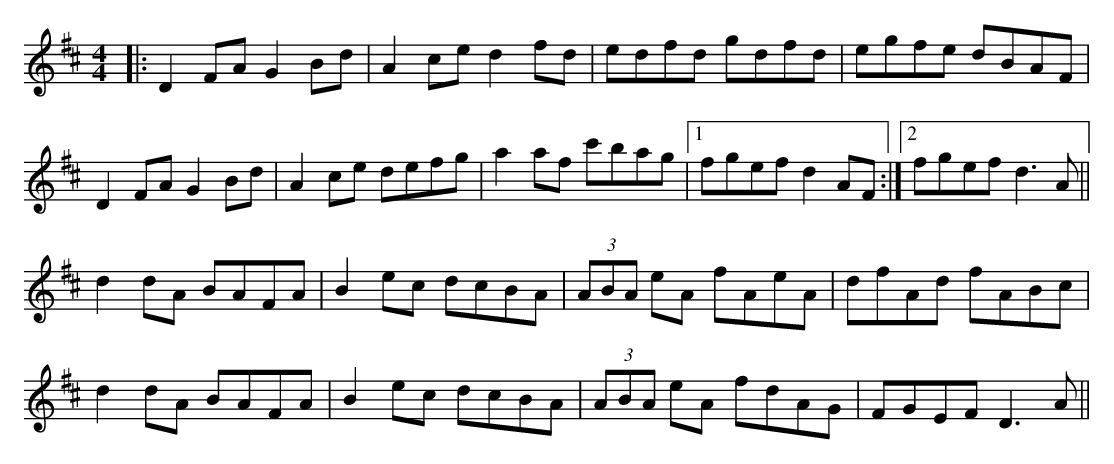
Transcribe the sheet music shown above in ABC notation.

X:1
M:4/4
K:D
|:D2FA G2Bd|A2ce d2fd|edfd gdfd|egfe dBAF|
D2FA G2Bd|A2ce defg|a2af c'bag|1 fgef d2AF:|2 fgef d3A||
d2dA BAFA|B2ec dcBA|(3ABA eA fAeA|dfAd fABc|
d2dA BAFA|B2ec dcBA|(3ABA eA fdAG|FGEF D3A||
